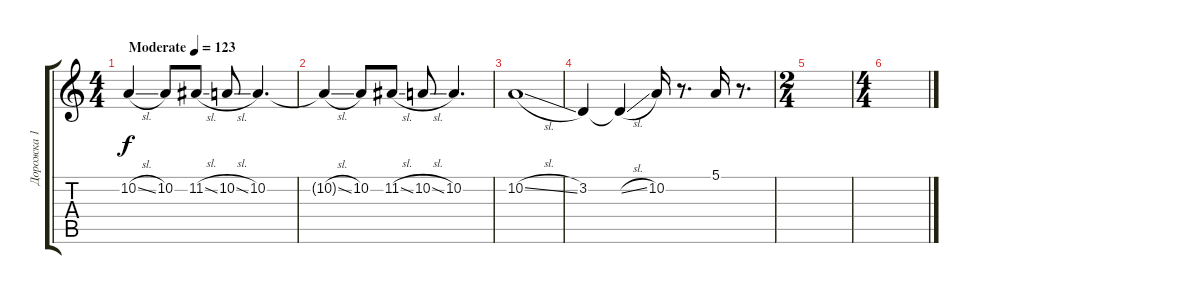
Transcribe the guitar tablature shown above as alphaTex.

\track ("Дорожка 1" "Дорожка 1") {instrument choiraahs}
\staff {score tabs}
\tuning (E4 B3 G3 D3 A2 E2) {hide}
\ts (4 4)
\tempo (123 "Moderate")
\clef g2
\ks c
10.2{sl}.4{dy f instrument choiraahs} 10.2.8 11.2{sl}.8 10.2{sl}.8 10.2.4{d} |
10.2{sl t}.4 10.2.8 11.2{sl}.8 10.2{sl}.8 10.2.4{d} |
10.2{sl}.1 |
3.2.4 3.2{sl t}.4 10.2.16 r.8{d} 5.1.16 r.8{d} |
\ts (2 4)
|
\ts (4 4)
